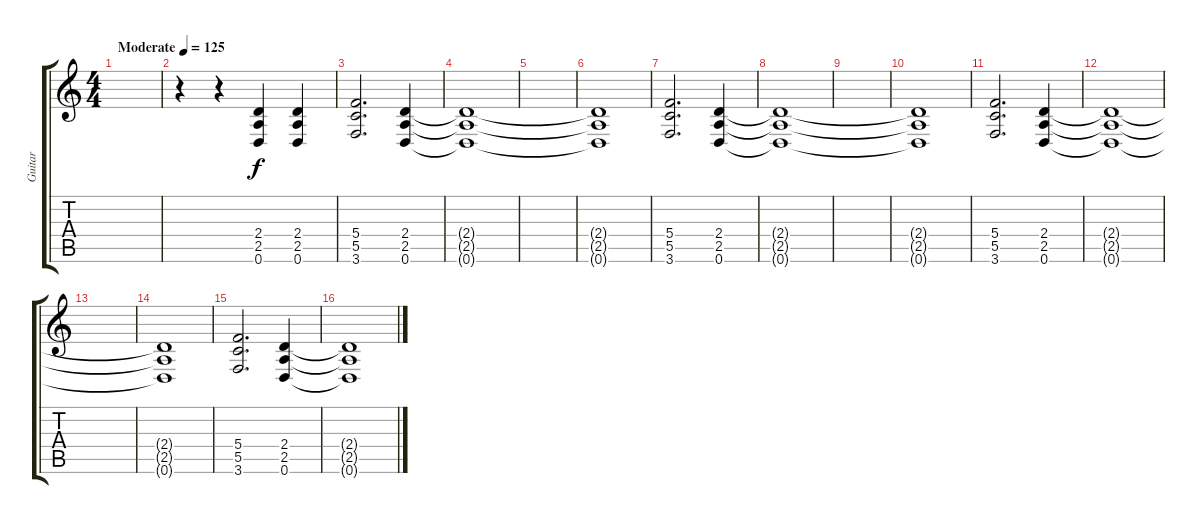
\track ("Guitar" "Guitar") {instrument distortionguitar}
\staff {score tabs}
\tuning (D4 A3 F3 C3 G2 D2) {hide}
\ts (4 4)
\tempo (125 "Moderate")
\clef g2
\ks c
|
r.4 r.4 (2.4 2.5 0.6).4 (2.4 2.5 0.6).4 |
(5.4 5.5 3.6).2{d} (2.4 2.5 0.6).4 |
(2.4{t} 2.5{t} 0.6{t}).1 |
|
(2.4{t} 2.5{t} 0.6{t}).1 |
(5.4 5.5 3.6).2{d} (2.4 2.5 0.6).4 |
(2.4{t} 2.5{t} 0.6{t}).1 |
|
(2.4{t} 2.5{t} 0.6{t}).1 |
(5.4 5.5 3.6).2{d} (2.4 2.5 0.6).4 |
(2.4{t} 2.5{t} 0.6{t}).1 |
|
(2.4{t} 2.5{t} 0.6{t}).1 |
(5.4 5.5 3.6).2{d} (2.4 2.5 0.6).4 |
(2.4{t} 2.5{t} 0.6{t}).1
